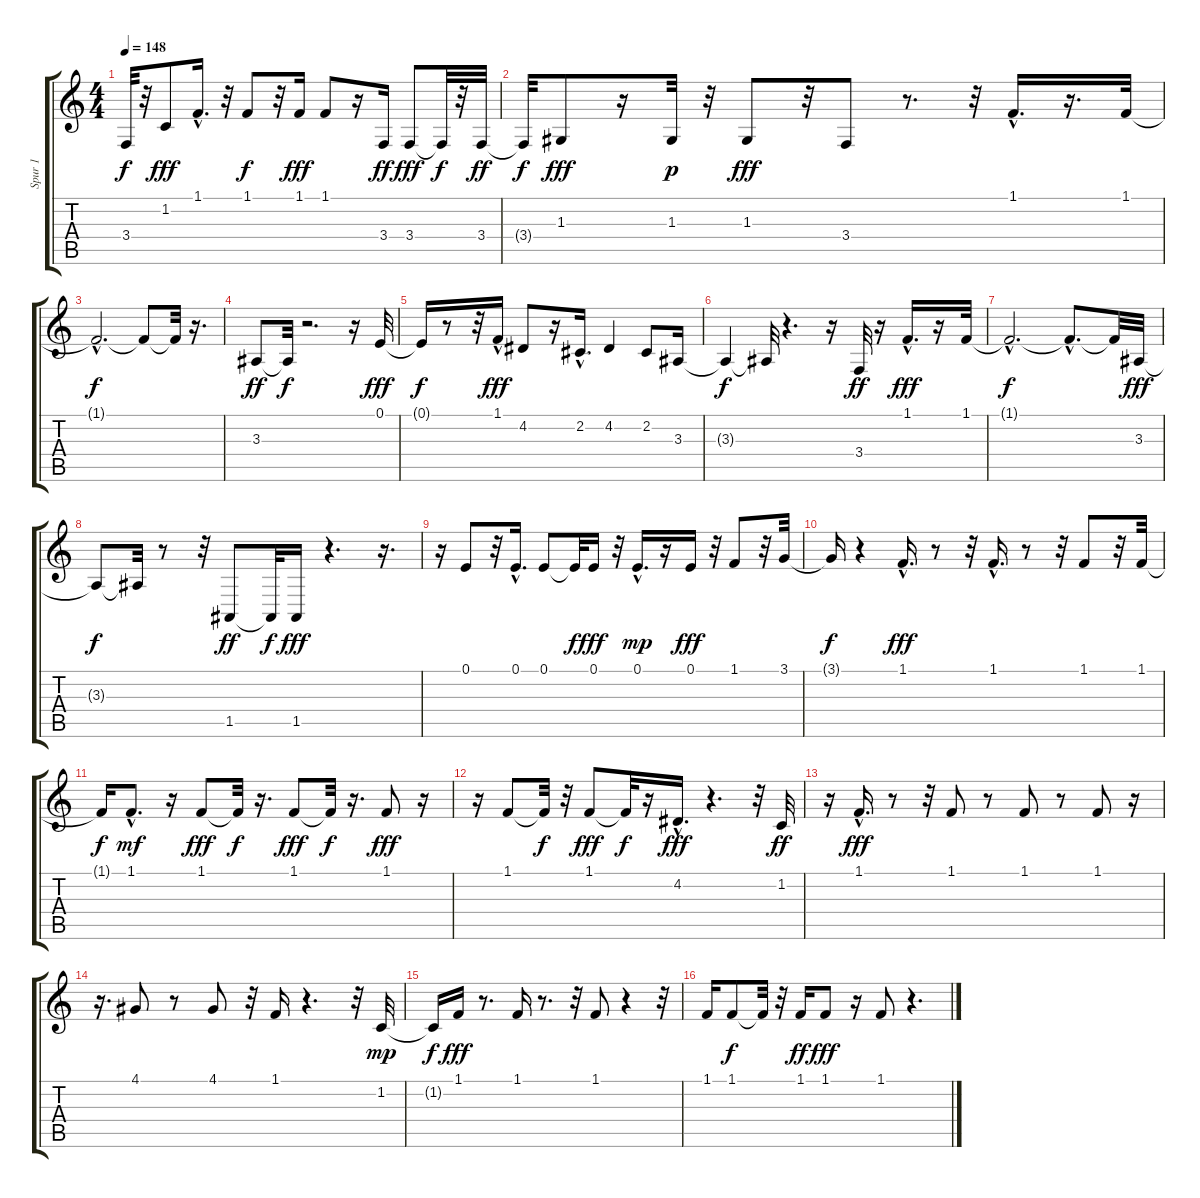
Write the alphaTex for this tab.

\track ("Spur 1" "Spur 1") {instrument lead4chiff}
\staff {score tabs}
\tuning (E4 B3 G3 D3 A2 E2) {hide}
\ts (4 4)
\tempo 148
\clef g2
\ks c
3.4{t}.32{dy f} r.32 1.2.8{dy fff} 1.1{hac}.16{d} r.32 1.1.8{dy f} r.32 1.1.16{dy fff} 1.1.8 r.16 3.4.16{dy ff} 3.4.8{dy fff} 3.4{t}.32{dy f} r.32 3.4.32{dy ff} |
3.4{t}.32{dy f} 1.3.8{dy fff} r.16 1.3.32{dy p} r.32 1.3.8{dy fff} r.32 3.4.8 r.8{d} r.32 1.1{hac}.16{d} r.16{d} 1.1.32 |
1.1{hac t}.2{d dy f} 1.1{t}.8 1.1{t}.32 r.16{d} |
3.3.8{dy ff} 3.3{t}.32{dy f} r.2{d} r.16 0.1.32{dy fff} |
0.1{t}.16{dy f} r.8 r.32 1.1{hac}.16{dy fff} 4.2.8 r.16 2.2{hac}.16{d} 4.2.4 2.2.8 3.3.16 |
3.3{t}.4{dy f} 3.3{t}.32 r.4{d} r.16 3.4.32{dy ff} r.16 1.1{hac}.16{d dy fff} r.16 1.1.32 |
1.1{hac t}.2{d dy f} 1.1{hac t}.8{d} 1.1{t}.32 3.3.32{dy fff} |
3.3{t}.8{dy f} 3.3{t}.32 r.8 r.32 1.5.8{dy ff} 1.5{t}.32{dy f} 1.5.16{dy fff} r.4{d} r.16{d} |
r.16 0.1.8 r.32 0.1{hac}.16{d} 0.1.8 0.1{t}.32{dy f} 0.1.16{dy fff} r.32 0.1{hac}.16{d dy mp} r.16 0.1.16{dy fff} r.32 1.1.8 r.32 3.1.32 |
3.1{t}.16{dy f} r.4 1.1{hac}.16{d dy fff} r.8 r.32 1.1{hac}.16{d} r.8 r.32 1.1.8 r.32 1.1.32 |
1.1{t}.16{dy f} 1.1{hac}.8{d dy mf} r.16 1.1.8{dy fff} 1.1{t}.32{dy f} r.16{d} 1.1.8{dy fff} 1.1{t}.32{dy f} r.16{d} 1.1.8{dy fff} r.16 |
r.16 1.1.8 1.1{t}.32{dy f} r.32 1.1.8{dy fff} 1.1{t}.32{dy f} r.16 4.2{hac}.16{d dy fff} r.4{d} r.32 1.2.32{dy ff} |
r.16 1.1{hac}.16{d dy fff} r.8 r.32 1.1.8 r.8 1.1.8 r.8 1.1.8 r.16 |
r.16{d} 4.1.8 r.8 4.1.8 r.32 1.1.16 r.4{d} r.32 1.2.32{dy mp} |
1.2{t}.16{dy f} 1.1.16{dy fff} r.8{d} 1.1.16 r.8{d} r.32 1.1.8 r.4 r.32 |
1.1.16 1.1.8{dy f} 1.1{t}.32 r.32 1.1.16{dy ff} 1.1.8{dy fff} r.16 1.1.8 r.4{d}
